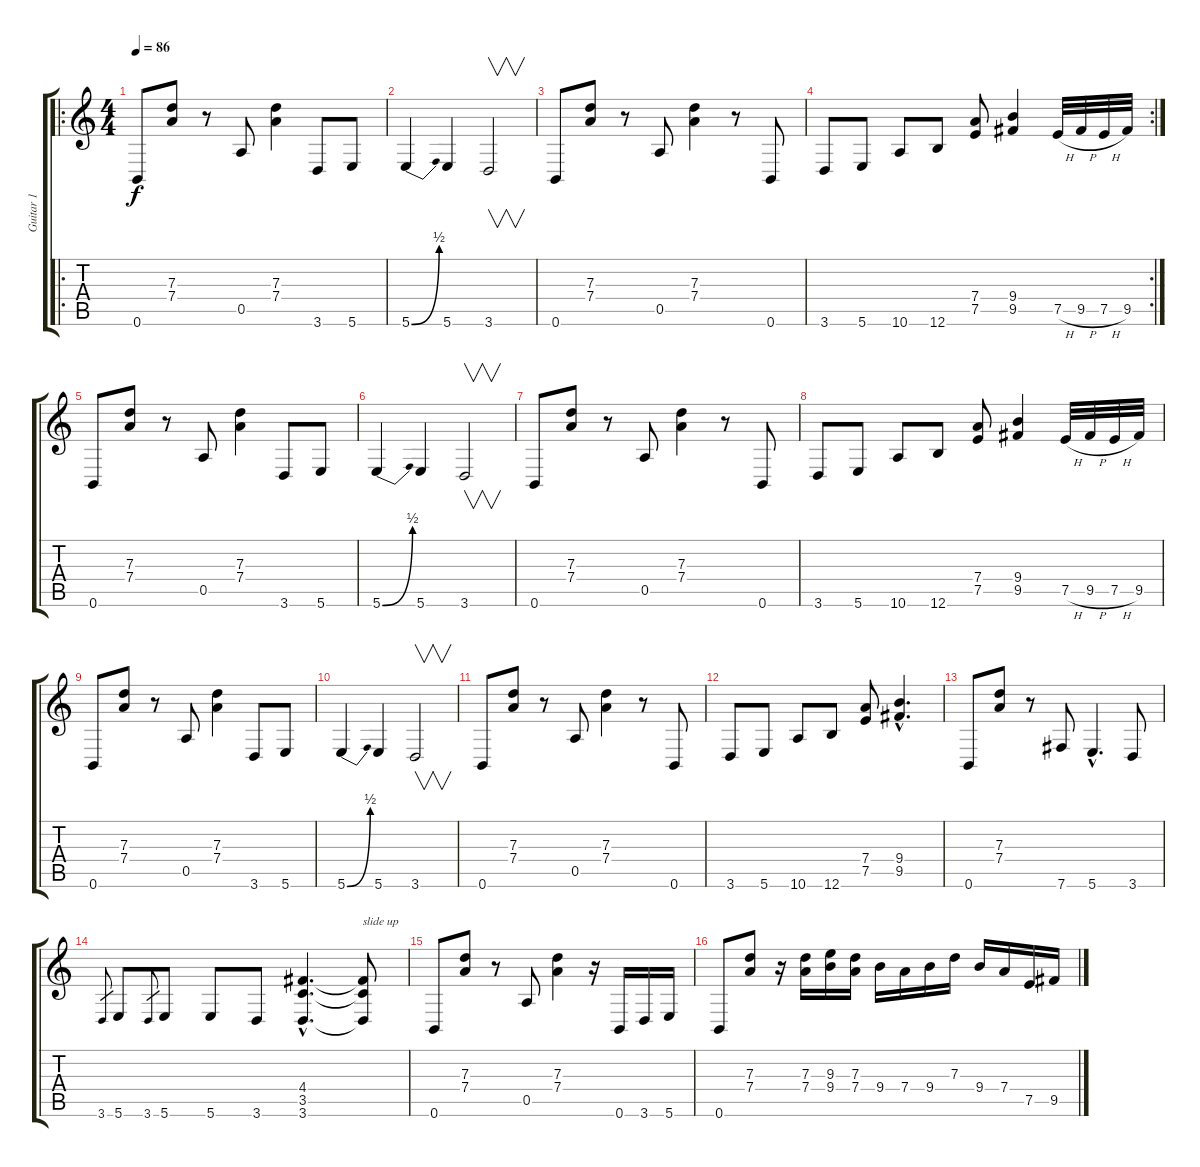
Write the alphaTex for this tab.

\track ("Guitar 1" "Guitar 1") {instrument overdrivenguitar}
\staff {score tabs}
\tuning (E4 B3 G3 D3 A2 B1) {hide}
\ro
\ts (4 4)
\tempo 86
\clef g2
\ks c
0.6.8{dy f instrument overdrivenguitar} (7.3 7.4).8 r.8 0.5.8 (7.3 7.4).4 3.6.8 5.6.8 |
5.6{be (bend 0 0 60 2)}.4 5.6.4 3.6.2{v} |
0.6.8 (7.3 7.4).8 r.8 0.5.8 (7.3 7.4).4 r.8 0.6.8 |
\rc 2
3.6.8 5.6.8 10.6.8 12.6.8 (7.4 7.5).8 (9.4 9.5).4 7.5{h}.32 9.5{h}.32 7.5{h}.32 9.5.32 |
0.6.8 (7.3 7.4).8 r.8 0.5.8 (7.3 7.4).4 3.6.8 5.6.8 |
5.6{be (bend 0 0 60 2)}.4 5.6.4 3.6.2{v} |
0.6.8 (7.3 7.4).8 r.8 0.5.8 (7.3 7.4).4 r.8 0.6.8 |
3.6.8 5.6.8 10.6.8 12.6.8 (7.4 7.5).8 (9.4 9.5).4 7.5{h}.32 9.5{h}.32 7.5{h}.32 9.5.32 |
0.6.8 (7.3 7.4).8 r.8 0.5.8 (7.3 7.4).4 3.6.8 5.6.8 |
5.6{be (bend 0 0 60 2)}.4 5.6.4 3.6.2{v} |
0.6.8 (7.3 7.4).8 r.8 0.5.8 (7.3 7.4).4 r.8 0.6.8 |
3.6.8 5.6.8 10.6.8 12.6.8 (7.4 7.5).8 (9.4{hac} 9.5{hac}).4{d} |
0.6.8 (7.3 7.4).8 r.8 7.6.8 5.6{hac}.4{d} 3.6.8 |
3.6.8{gr} 5.6.8 3.6.8{gr} 5.6.8 5.6.8 3.6.8 (4.4{hac} 3.5{hac} 3.6{hac}).4{d} (4.4{t} 3.5{t} 3.6{t}).8{txt "slide up"} |
0.6.8 (7.3 7.4).8 r.8 0.5.8 (7.3 7.4).4 r.16 0.6.16 3.6.16 5.6.16 |
0.6.8 (7.3 7.4).8 r.16 (7.3 7.4).16 (9.3 9.4).16 (7.3 7.4).16 9.4.16 7.4.16 9.4.16 7.3.16 9.4.16 7.4.16 7.5.16 9.5.16
